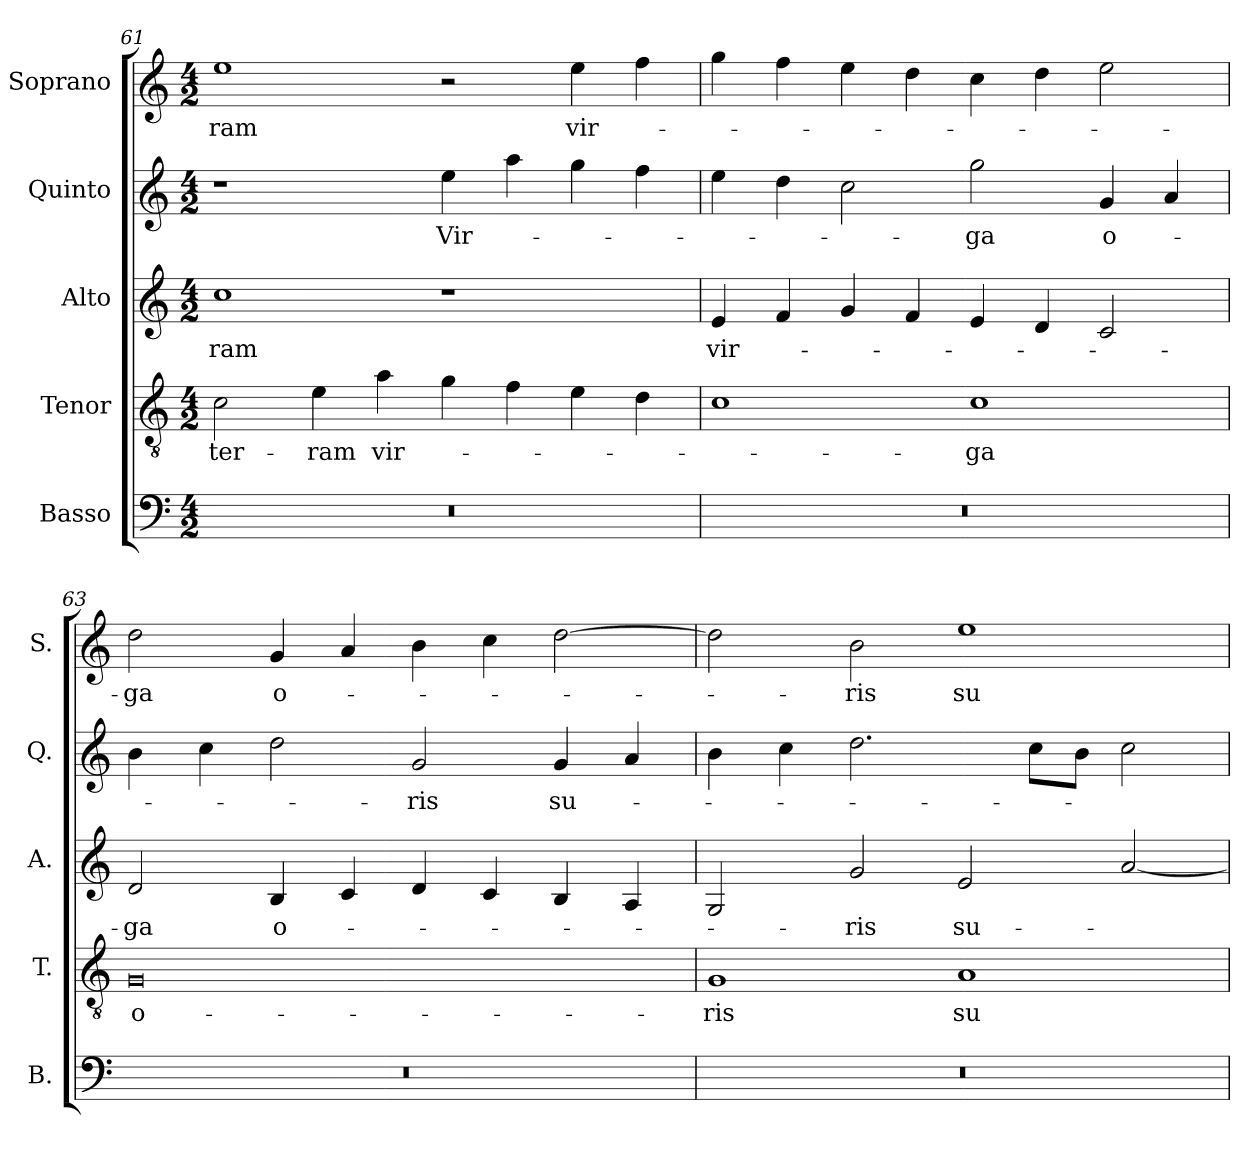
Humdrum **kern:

**kern	**kern	**text	**kern	**text	**kern	**text	**kern	**text
*part5	*part4	*part4	*part3	*part3	*part2	*part2	*part1	*part1
*staff5	*staff4	*staff4	*staff3	*staff3	*staff2	*staff2	*staff1	*staff1
*I"Basso	*I"Tenor	*	*I"Alto	*	*I"Quinto	*	*I"Soprano	*
*I'B.	*I'T.	*	*I'A.	*	*I'Q.	*	*I'S.	*
!!LO:PB:g=z
*clefF4	*clefGv2	*	*clefG2	*	*clefG2	*	*clefG2	*
*	*ITrd7c12	*	*	*	*	*	*	*
*k[]	*k[]	*	*k[]	*	*k[]	*	*k[]	*
*C:	*C:	*	*C:	*	*C:	*	*C:	*
*M4/2	*M4/2	*	*M4/2	*	*M4/2	*	*M4/2	*
=61	=61	=61	=61	=61	=61	=61	=61	=61
!LO:N:vis=1	!	!	!	!	!	!	!	!
!	!	!LO:LY:b:color=#000000	!	!	!	!	!	!
!	!	!	!	!LO:LY:b:color=#000000	!	!	!	!
!	!	!	!	!	!	!	!	!LO:LY:b:color=#000000
0r	2Ci\	ter-	1cci	-ram	1r	.	1eei	-ram
!	!	!LO:LY:b:color=#000000	!	!	!	!	!	!
.	4Ei\	-ram	.	.	.	.	.	.
!	!	!LO:LY:b:color=#000000	!	!	!	!	!	!
.	4Ai\	vir-	.	.	.	.	.	.
!	!	!	!	!	!	!LO:LY:b:color=#000000	!	!
.	4Gi\	.	1r	.	4eei\	Vir-	2r	.
.	4Fi\	.	.	.	4aai\	.	.	.
!	!	!	!	!	!	!	!	!LO:LY:b:color=#000000
.	4Ei\	.	.	.	4ggi\	.	4eei\	vir-
.	4Di\	.	.	.	4ffi\	.	4ffi\	.
=62	=62	=62	=62	=62	=62	=62	=62	=62
!LO:N:vis=1	!	!	!	!	!	!	!	!
!	!	!	!	!LO:LY:b:color=#000000	!	!	!	!
0r	1Ci	.	4ei/	vir-	4eei\	.	4ggi\	.
.	.	.	4fi/	.	4ddi\	.	4ffi\	.
.	.	.	4gi/	.	2cci\	.	4eei\	.
.	.	.	4fi/	.	.	.	4ddi\	.
!	!	!LO:LY:b:color=#000000	!	!	!	!	!	!
!	!	!	!	!	!	!LO:LY:b:color=#000000	!	!
.	1Ci	-ga	4ei/	.	2ggi\	-ga	4cci\	.
.	.	.	4di/	.	.	.	4ddi\	.
!	!	!	!	!	!	!LO:LY:b:color=#000000	!	!
.	.	.	2ci/	.	4gi/	o-	2eei\	.
.	.	.	.	.	4ai/	.	.	.
=63	=63	=63	=63	=63	=63	=63	=63	=63
!LO:N:vis=1	!	!	!	!	!	!	!	!
!	!	!LO:LY:b:color=#000000	!	!	!	!	!	!
!	!	!	!	!LO:LY:b:color=#000000	!	!	!	!
!	!	!	!	!	!	!	!	!LO:LY:b:color=#000000
0r	0GGi	o-	2di/	-ga	4bi\	.	2ddi\	-ga
.	.	.	.	.	4cci\	.	.	.
!	!	!	!	!LO:LY:b:color=#000000	!	!	!	!
!	!	!	!	!	!	!	!	!LO:LY:b:color=#000000
.	.	.	4Bi/	o-	2ddi\	.	4gi/	o-
.	.	.	4ci/	.	.	.	4ai/	.
!	!	!	!	!	!	!LO:LY:b:color=#000000	!	!
.	.	.	4di/	.	2gi/	-ris	4bi\	.
.	.	.	4ci/	.	.	.	4cci\	.
!	!	!	!	!	!	!LO:LY:b:color=#000000	!	!
.	.	.	4Bi/	.	4gi/	su-	[2ddi\	.
.	.	.	4Ai/	.	4ai/	.	.	.
=64	=64	=64	=64	=64	=64	=64	=64	=64
!LO:N:vis=1	!	!	!	!	!	!	!	!
!	!	!LO:LY:b:color=#000000	!	!	!	!	!	!
0r	1GGi	-ris	2Gi/	.	4bi\	.	2ddi\]	.
.	.	.	.	.	4cci\	.	.	.
!	!	!	!	!LO:LY:b:color=#000000	!	!	!	!
!	!	!	!	!	!	!	!	!LO:LY:b:color=#000000
.	.	.	2gi/	-ris	2.ddi\	.	2bi\	-ris
!	!	!LO:LY:b:color=#000000	!	!	!	!	!	!
!	!	!	!	!LO:LY:b:color=#000000	!	!	!	!
!	!	!	!	!	!	!	!	!LO:LY:b:color=#000000
.	1AAi	su-	2ei/	su-	.	.	1eei	su-
.	.	.	.	.	8cci\L	.	.	.
.	.	.	.	.	8bi\J	.	.	.
.	.	.	[2ai/	.	2cci\	.	.	.
=	=	=	=	=	=	=	=	=
*-	*-	*-	*-	*-	*-	*-	*-	*-
